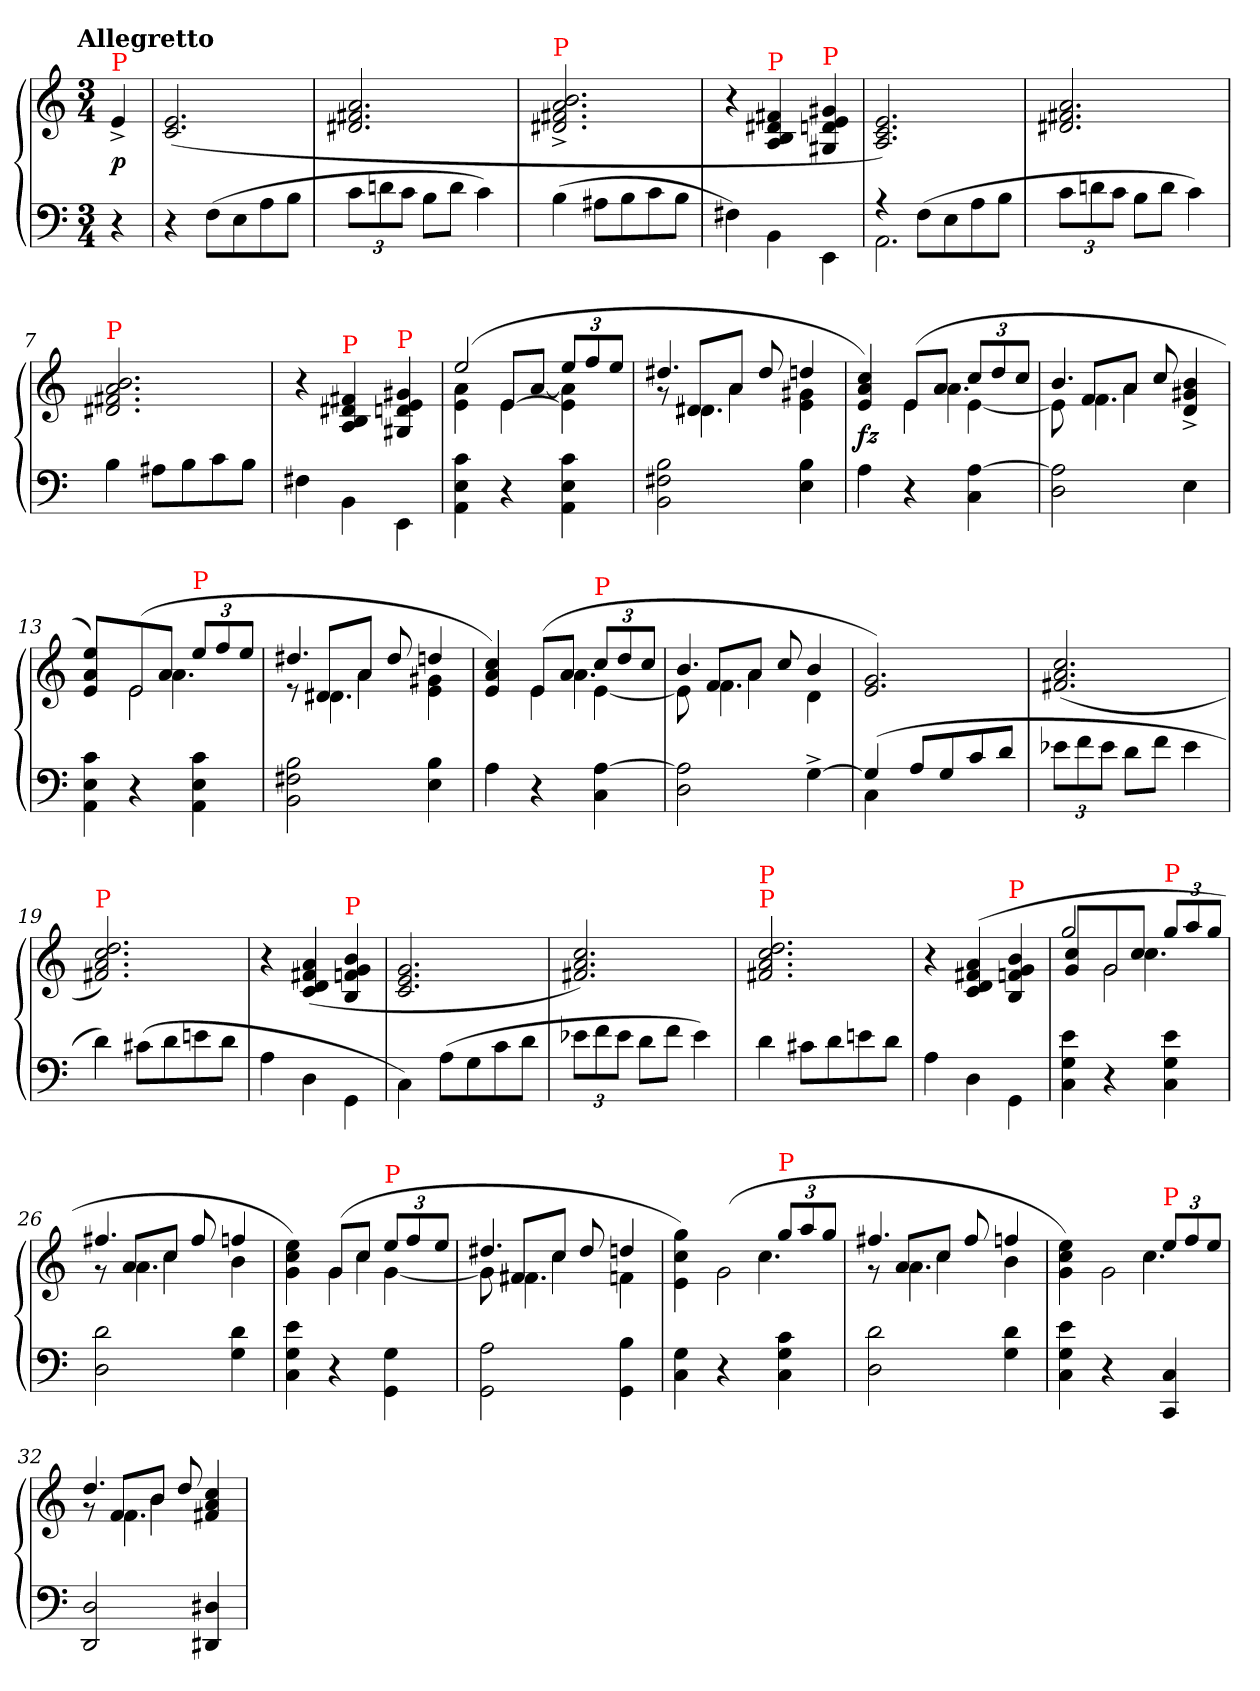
**kern	**kern	**dynam
*part1	*part1	*part1
*staff2	*staff1	*staff1/2
*clefF4	*clefG2	*
*k[]	*k[]	*
!!LO:TX:omd:t=Allegretto
*M3/4	*M3/4	*
*MM116	*MM116	*
=	=	=
!	!LO:TX:a:color=red:t=P	!
4r	4e^>	p
=1	=1	=1
4r	(>2.e 2.c	.
(>8FL	.	.
8E	.	.
8A	.	.
8BJ	.	.
=2	=2	=2
*Xbrackettup	*	*
12cL	2.a 2.f#X 2.d#X	.
12dn	.	.
12cJ	.	.
8BL	.	.
8dJ	.	.
4c)	.	.
=3	=3	=3
!	!LO:TX:a:color=red:t=P	!
(>4B	2.b^> 2.a^> 2.f#X^> 2.d#X^>	.
8A#XL	.	.
8B	.	.
8c	.	.
8BJ	.	.
=4	=4	=4
4F#X)	4r	.
!	!LO:TX:a:color=red:t=P	!
4BB\	4f#/ 4d#X/ 4B/ 4A/	.
!	!LO:TX:a:color=red:t=P	!
4EE\	4g#X 4e 4dn 4G#X	.
=5	=5	=5
*^	*	*
4rA	2.AA\	2.e 2.c 2.A)	.
(>8F\L	.	.	.
8E	.	.	.
8A	.	.	.
8BJ	.	.	.
*v	*v	*	*
=6	=6	=6
12cL	2.a 2.f#X 2.d#X	.
12dn	.	.
12cJ	.	.
8BL	.	.
8dJ	.	.
4c)	.	.
=7	=7	=7
!	!LO:TX:a:color=red:t=P	!
4B	2.b 2.a 2.f#X 2.d#X	.
8A#XL	.	.
8B	.	.
8c	.	.
8BJ	.	.
=8	=8	=8
4F#X	4r	.
!	!LO:TX:a:color=red:t=P	!
4BB\	4f#/ 4d#X/ 4B/ 4A/	.
!	!LO:TX:a:color=red:t=P	!
4EE\	4g#X 4e 4dn 4G#	.
=9	=9	=9
*	*^	*
*	*	*^	*
4c 4E 4AA	(>2ee	4a 4e	4ryy	.
4r	.	8e/L	[4e\	.
.	.	[8aJ	.	.
*	*Xbrackettup	*	*	*
4c 4E 4AA	12eeL	4a]\ 4e]\	4ryy	.
.	12ff	.	.	.
.	12eeJ	.	.	.
=10	=10	=10	=10	=10
*	*	*	*^	*
2B 2F#X 2BB	4.dd#X	8rg	8ryy	4ryy	.
.	.	8d#X/L	4.d#X\	.	.
.	.	8aJ	.	4a\	.
.	8dd#	8ryy	.	.	.
4B 4E	4ddn	4g#X 4e	4ryy	4ryy	.
*	*	*	*v	*v	*
=11	=11	=11	=11	=11
4A	4cc 4a 4e)	4ryy	4.ryy	fz
4r	(>8eL	4e	.	.
.	8aJ	.	4.a\	.
[4A 4C	12ccL	[4e	.	.
.	12dd	.	.	.
.	12ccJ	.	.	.
=12	=12	=12	=12	=12
*	*	*	*^	*
2A] 2D	4.b	8e]	8ryy	4ryy	.
.	.	8f/L	4.f\	.	.
.	.	8aJ	.	4a\	.
.	8cc	4.ryy	.	.	.
4E\	4b^< 4g#X^< 4d^<	.	4ryy	4ryy	.
*	*	*	*v	*v	*
=13	=13	=13	=13	=13
4c 4E 4AA	4ee 4a 4e)	4ryy	4.ryy	.
!	!LO:N:vis=2	!	!	!
4r	(>8e	2e	.	.
.	8aJ	.	4.a\	.
!	!LO:TX:a:color=red:t=P	!	!	!
4c 4E 4AA	12eeL	.	.	.
.	12ff	.	.	.
.	12eeJ	.	.	.
=14	=14	=14	=14	=14
*	*	*	*^	*
2B 2F#X 2BB	4.dd#X	8re	8ryy	4ryy	.
.	.	8d#X/L	4.d#X\	.	.
.	.	8aJ	.	4a\	.
.	8dd#	8ryy	.	.	.
4B 4E	4ddn	4g#X 4e	4ryy	4ryy	.
*	*	*	*v	*v	*
=15	=15	=15	=15	=15
4A	4cc 4a 4e)	4ryy	4.ryy	.
4r	(>8eL	4e	.	.
.	8aJ	.	4.a\	.
!	!LO:TX:a:color=red:t=P	!	!	!
[4A 4C	12ccL	[4e	.	.
.	12dd	.	.	.
.	12ccJ	.	.	.
=16	=16	=16	=16	=16
*	*	*	*^	*
2A] 2D	4.b	8e]	8ryy	4ryy	.
.	.	8f/L	4.f\	.	.
.	.	8aJ	.	4a\	.
.	8cc	8ryy	.	.	.
[4G^<	4b	4d	4ryy	4ryy	.
*	*v	*v	*v	*v	*
=17	=17	=17
*^	*	*
(>4G]	4C	2.g 2.e)	.
8A/L	2ryy	.	.
8G	.	.	.
8c	.	.	.
8dJ	.	.	.
*v	*v	*	*
=18	=18	=18
12e-XL	(>2.cc/ 2.a/ 2.f#X/	.
12f	.	.
12e-J	.	.
8dL	.	.
8fJ	.	.
4e-	.	.
=19	=19	=19
!	!LO:TX:a:color=red:t=P	!
4d)	2.dd/ 2.cc/ 2.a/ 2.f#X/)	.
(>8c#XL	.	.
8d	.	.
8en	.	.
8dJ	.	.
=20	=20	=20
4A	4r	.
4D	(>4a 4f#X 4d 4c	.
!	!LO:TX:a:color=red:t=P	!
4GG\	4b 4g 4fn 4B	.
=21	=21	=21
4C\)	2.g 2.e 2.c	.
(>8AL	.	.
8G	.	.
8c	.	.
8dJ	.	.
=22	=22	=22
12e-XL	2.cc 2.a 2.f#X)	.
12f	.	.
12e-J	.	.
8dL	.	.
8fJ	.	.
4e-)	.	.
=23	=23	=23
!	!LO:TX:a:color=red:t=P	!
!	!LO:TX:a:color=red:t=P	!
4d	2.dd 2.cc 2.a 2.f#X	.
8c#XL	.	.
8d	.	.
8en	.	.
8dJ	.	.
=24	=24	=24
4A\	4r	.
4D\	(>4a 4f#X 4d 4c	.
!	!LO:TX:a:color=red:t=P	!
4GG\	4b 4g 4fn 4B	.
=25	=25	=25
*	*^	*
*	*	*^	*
*	*	*	*^	*
4e 4G 4C	2gg	4cc 4g	4ryy	4.ryy	.
!	!	!LO:N:vis=2	!	!	!
4r	.	8g/	2g\	.	.
.	.	8ccJ	.	4.cc\	.
!	!LO:TX:a:color=red:t=P	!	!	!	!
4e 4G 4C	12gg/L	4ryy	.	.	.
.	12aa	.	.	.	.
.	12ggJ	.	.	.	.
=26	=26	=26	=26	=26	=26
2d\ 2D\	4.ff#X	8rg	8ryy	4ryy	.
.	.	8a/L	4.a\	.	.
.	.	8ccJ	.	4cc\	.
.	8ff#	8ryy	.	.	.
4d\ 4G\	4ffn	4b	4ryy	4ryy	.
=27	=27	=27	=27	=27	=27
4e\ 4G\ 4C\	4ee\ 4cc\ 4g\)	2ryy	4ryy	4.ryy	.
4r	(>8gL	.	4g\	.	.
.	8ccJ	.	.	4cc\	.
!	!LO:TX:a:color=red:t=P	!	!	!	!
4G\ 4GG\	12eeL	[4g	4ryy	.	.
.	12ff	.	.	.	.
.	.	.	.	8ryy	.
.	12eeJ	.	.	.	.
=28	=28	=28	=28	=28	=28
2A\ 2GG\	4.dd#X	8g]	8ryy	4ryy	.
.	.	8f#X/L	4.f#X\	.	.
.	.	8ccJ	.	4cc\	.
.	8dd#	8ryy	.	.	.
4B\ 4GG\	4ddn	4fn	4ryy	4ryy	.
=29	=29	=29	=29	=29	=29
4G\ 4C\	4ryy	4gg\ 4cc\ 4e\)	4.ryy	2.ryy	.
!	!LO:N:vis=2	!	!	!	!
4r	(>8g	2g	.	.	.
.	8ccJ	.	4.cc\	.	.
!	!LO:TX:a:color=red:t=P	!	!	!	!
4c\ 4G\ 4C\	12ggL	.	.	.	.
.	12aa	.	.	.	.
.	12ggJ	.	.	.	.
=30	=30	=30	=30	=30	=30
2d\ 2D\	4.ff#X	8rg	8ryy	4ryy	.
.	.	8a/L	4.a\	.	.
.	.	8ccJ	.	4cc\	.
.	8ff#	8ryy	.	.	.
4d\ 4G\	4ffn	4b	4ryy	4ryy	.
=31	=31	=31	=31	=31	=31
4e 4G 4C	4ryy	4ee\ 4cc\ 4g\)	4.ryy	2.ryy	.
!	!LO:N:vis=2	!	!	!	!
4r	8g	2g	.	.	.
.	8ccJ	.	4.cc\	.	.
!	!LO:TX:a:color=red:t=P	!	!	!	!
4C 4CC	12eeL	.	.	.	.
.	12ff	.	.	.	.
.	12eeJ	.	.	.	.
=32	=32	=32	=32	=32	=32
2D 2DD	4.dd	8rg	8ryy	4ryy	.
.	.	8f/L	4.f\	.	.
.	.	8bJ	.	4b\	.
.	8dd	4.ryy	.	.	.
4D#X 4DD#X	4cc 4a 4f#X	.	4ryy	4ryy	.
*	*v	*v	*v	*v	*
=	=	=
*-	*-	*-
